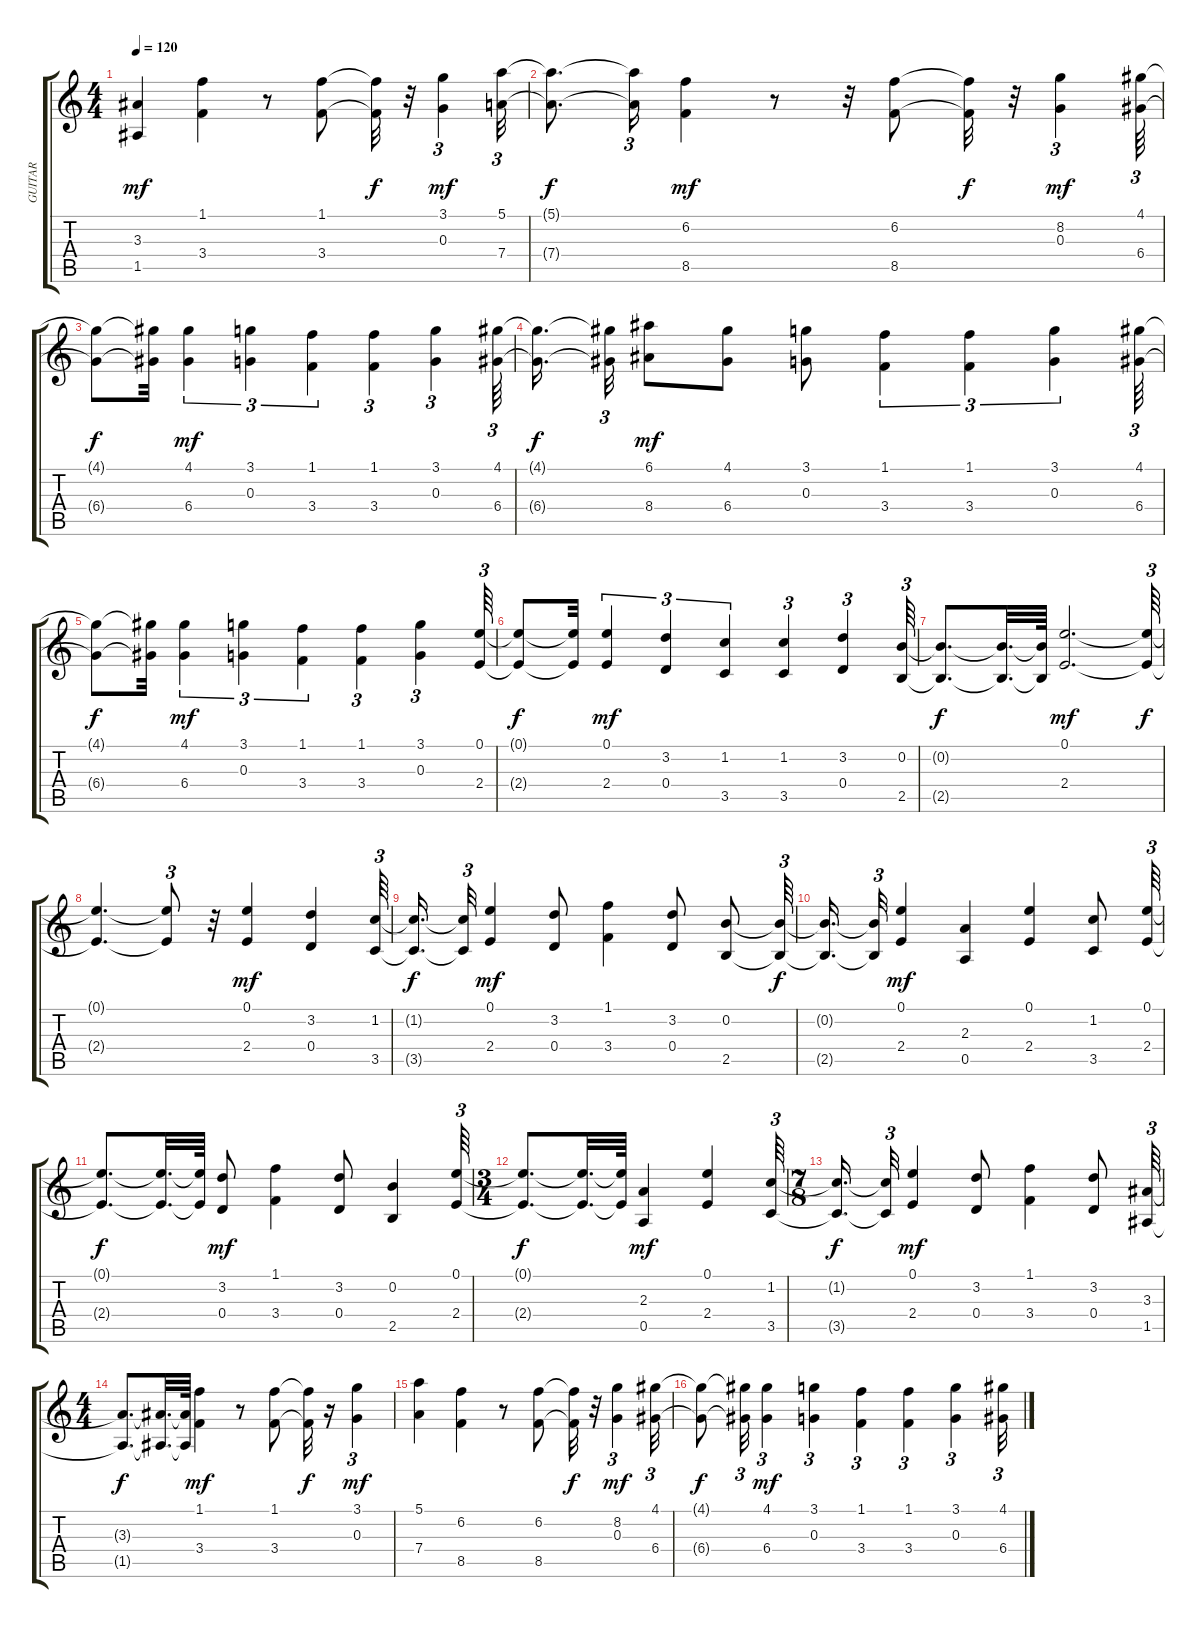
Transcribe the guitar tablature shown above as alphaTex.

\track ("GUITAR" "GUITAR") {instrument overdrivenguitar}
\staff {score tabs}
\tuning (E4 B3 G3 D3 A2 E2) {hide}
\ts (4 4)
\tempo 120
\clef g2
\ks c
(3.3 1.5).4{dy mf} (1.1 3.4).4 r.8 (1.1 3.4).8 (1.1{t} 3.4{t}).32{dy f} r.32 (3.1 0.3).4{tu (3 2) dy mf} (5.1 7.4).32{tu (3 2)} |
(5.1{t} 7.4{t}).8{d dy f} (5.1{t} 7.4{t}).16{tu (3 2)} (6.2 8.5).4{dy mf} r.8 r.32 (6.2 8.5).8 (6.2{t} 8.5{t}).32{dy f} r.32 (8.2 0.3).4{tu (3 2) dy mf} (4.1 6.4).64{tu (3 2)} |
(4.1{t} 6.4{t}).8{dy f} (4.1{t} 6.4{t}).32 (4.1 6.4).4{tu (3 2) dy mf} (3.1 0.3).4{tu (3 2)} (1.1 3.4).4{tu (3 2)} (1.1 3.4).4{tu (3 2)} (3.1 0.3).4{tu (3 2)} (4.1 6.4).64{tu (3 2)} |
(4.1{t} 6.4{t}).16{d dy f beam splitsecondary} (4.1{t} 6.4{t}).32{tu (3 2)} (6.1 8.4).8{dy mf} (4.1 6.4).8 (3.1 0.3).8 (1.1 3.4).4{tu (3 2)} (1.1 3.4).4{tu (3 2)} (3.1 0.3).4{tu (3 2)} (4.1 6.4).64{tu (3 2)} |
(4.1{t} 6.4{t}).8{dy f} (4.1{t} 6.4{t}).32 (4.1 6.4).4{tu (3 2) dy mf} (3.1 0.3).4{tu (3 2)} (1.1 3.4).4{tu (3 2)} (1.1 3.4).4{tu (3 2)} (3.1 0.3).4{tu (3 2)} (0.1 2.4).64{tu (3 2)} |
(0.1{t} 2.4{t}).8{dy f} (0.1{t} 2.4{t}).32 (0.1 2.4).4{tu (3 2) dy mf} (3.2 0.4).4{tu (3 2)} (1.2 3.5).4{tu (3 2)} (1.2 3.5).4{tu (3 2)} (3.2 0.4).4{tu (3 2)} (0.2 2.5).64{tu (3 2)} |
(0.2{t} 2.5{t}).8{d dy f} (0.2{t} 2.5{t}).32{d} (0.2{t} 2.5{t}).64 (0.1 2.4).2{d dy mf} (0.1{t} 2.4{t}).64{tu (3 2) dy f} |
(0.1{t} 2.4{t}).4{d} (0.1{t} 2.4{t}).8{tu (3 2)} r.32 (0.1 2.4).4{dy mf} (3.2 0.4).4 (1.2 3.5).64{tu (3 2)} |
(1.2{t} 3.5{t}).16{d dy f} (1.2{t} 3.5{t}).32{tu (3 2)} (0.1 2.4).4{dy mf} (3.2 0.4).8 (1.1 3.4).4 (3.2 0.4).8 (0.2 2.5).8 (0.2{t} 2.5{t}).64{tu (3 2) dy f} |
(0.2{t} 2.5{t}).16{d} (0.2{t} 2.5{t}).32{tu (3 2)} (0.1 2.4).4{dy mf} (2.3 0.5).4 (0.1 2.4).4 (1.2 3.5).8 (0.1 2.4).64{tu (3 2)} |
(0.1{t} 2.4{t}).8{d dy f} (0.1{t} 2.4{t}).32{d} (0.1{t} 2.4{t}).64 (3.2 0.4).8{dy mf} (1.1 3.4).4 (3.2 0.4).8 (0.2 2.5).4 (0.1 2.4).64{tu (3 2)} |
\ts (3 4)
(0.1{t} 2.4{t}).8{d dy f} (0.1{t} 2.4{t}).32{d} (0.1{t} 2.4{t}).64 (2.3 0.5).4{dy mf} (0.1 2.4).4 (1.2 3.5).64{tu (3 2)} |
\ts (7 8)
(1.2{t} 3.5{t}).16{d dy f} (1.2{t} 3.5{t}).32{tu (3 2)} (0.1 2.4).4{dy mf} (3.2 0.4).8 (1.1 3.4).4 (3.2 0.4).8 (3.3 1.5).64{tu (3 2)} |
\ts (4 4)
(3.3{t} 1.5{t}).8{d dy f} (3.3{t} 1.5{t}).32{d} (3.3{t} 1.5{t}).64 (1.1 3.4).4{dy mf} r.8 (1.1 3.4).8 (1.1{t} 3.4{t}).32{dy f} r.16 (3.1 0.3).4{tu (3 2) dy mf} |
(5.1 7.4).4 (6.2 8.5).4 r.8 (6.2 8.5).8 (6.2{t} 8.5{t}).32{dy f} r.32 (8.2 0.3).4{tu (3 2) dy mf} (4.1 6.4).32{tu (3 2)} |
(4.1{t} 6.4{t}).8{dy f} (4.1{t} 6.4{t}).32{tu (3 2)} (4.1 6.4).4{tu (3 2) dy mf} (3.1 0.3).4{tu (3 2)} (1.1 3.4).4{tu (3 2)} (1.1 3.4).4{tu (3 2)} (3.1 0.3).4{tu (3 2)} (4.1 6.4).32{tu (3 2)}
